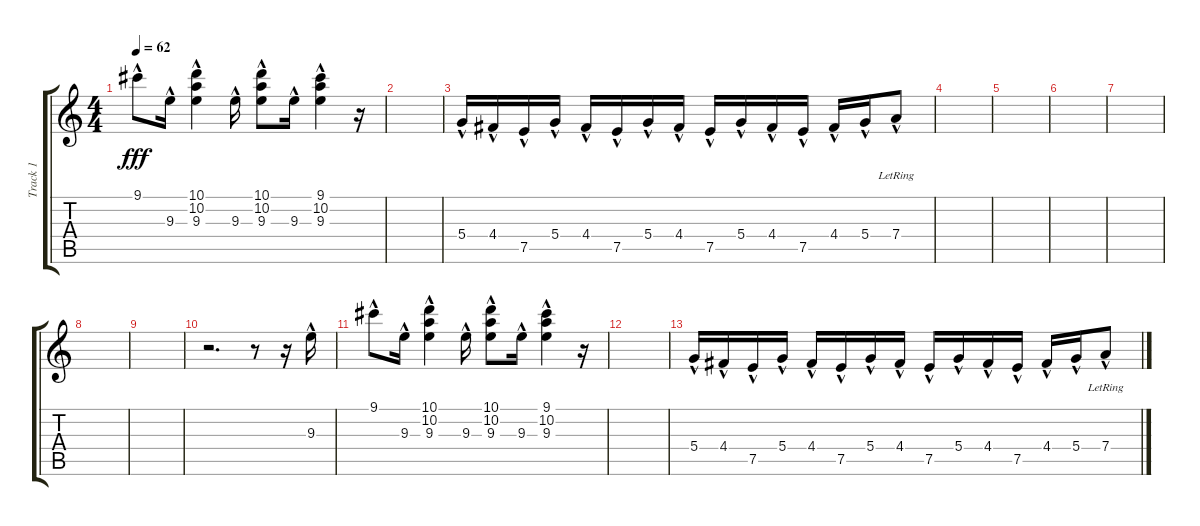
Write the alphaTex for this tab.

\track ("Track 1" "Track 1") {instrument distortionguitar}
\staff {score tabs}
\tuning (E4 B3 G3 D3 A2 E2) {hide}
\ts (4 4)
\tempo 62
\clef g2
\ks c
9.1{hac}.8{dy fff} 9.3{hac}.16 (10.1{hac} 10.2{hac} 9.3{hac}).4 9.3{hac}.16 (10.1{hac} 10.2{hac} 9.3{hac}).8 9.3{hac}.16 (9.1{hac} 10.2{hac} 9.3{hac}).4 r.16 |
|
5.4{hac}.16 4.4{hac}.16 7.5{hac}.16 5.4{hac}.16 4.4{hac}.16 7.5{hac}.16 5.4{hac}.16 4.4{hac}.16 7.5{hac}.16 5.4{hac}.16 4.4{hac}.16 7.5{hac}.16 4.4{hac}.16 5.4{hac}.16 7.4{hac lr}.8 |
|
|
|
|
|
|
r.2{d} r.8 r.16 9.3{hac}.16 |
9.1{hac}.8 9.3{hac}.16 (10.1{hac} 10.2{hac} 9.3{hac}).4 9.3{hac}.16 (10.1{hac} 10.2{hac} 9.3{hac}).8 9.3{hac}.16 (9.1{hac} 10.2{hac} 9.3{hac}).4 r.16 |
|
5.4{hac}.16 4.4{hac}.16 7.5{hac}.16 5.4{hac}.16 4.4{hac}.16 7.5{hac}.16 5.4{hac}.16 4.4{hac}.16 7.5{hac}.16 5.4{hac}.16 4.4{hac}.16 7.5{hac}.16 4.4{hac}.16 5.4{hac}.16 7.4{hac lr}.8
